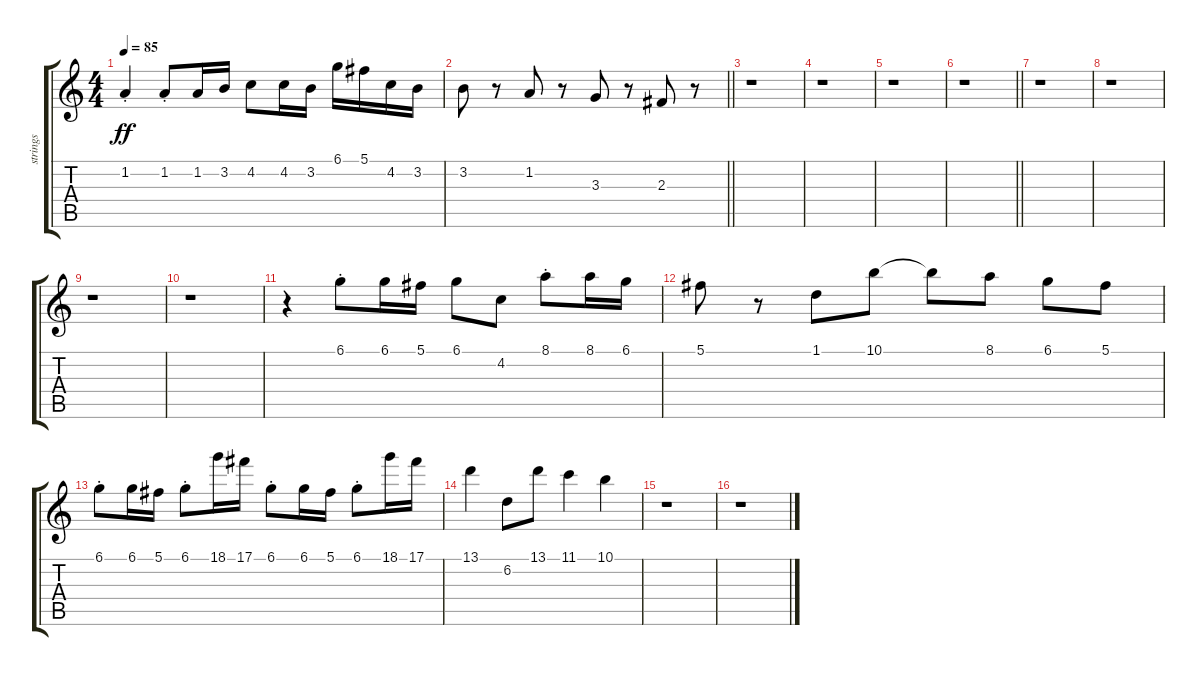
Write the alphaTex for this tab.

\track ("strings" "strings") {instrument stringensemble1}
\staff {score tabs}
\tuning (Db5 Ab4 E4 B3 Gb3 B2) {hide}
\ts (4 4)
\tempo 85
\clef g2
\ks c
1.2{st}.4{dy ff} 1.2{st}.8 1.2.16 3.2.16 4.2.8 4.2.16 3.2.16 6.1.16 5.1.16 4.2.16 3.2.16 |
\barLineRight lightlight
3.2.8 r.8 1.2.8 r.8 3.3.8 r.8 2.3.8 r.8 |
r.1 |
r.1 |
r.1 |
\barLineRight lightlight
r.1 |
r.1 |
r.1 |
r.1 |
r.1 |
r.4 6.1{st}.8 6.1.16 5.1.16 6.1.8 4.2.8 8.1{st}.8 8.1.16 6.1.16 |
5.1.8 r.8 1.1.8 10.1.8 10.1{t}.8 8.1.8 6.1.8 5.1.8 |
6.1{st}.8 6.1.16 5.1.16 6.1{st}.8 18.1.16 17.1.16 6.1{st}.8 6.1.16 5.1.16 6.1{st}.8 18.1.16 17.1.16 |
13.1.4 6.2.8 13.1.8 11.1.4 10.1.4 |
r.1 |
r.1
